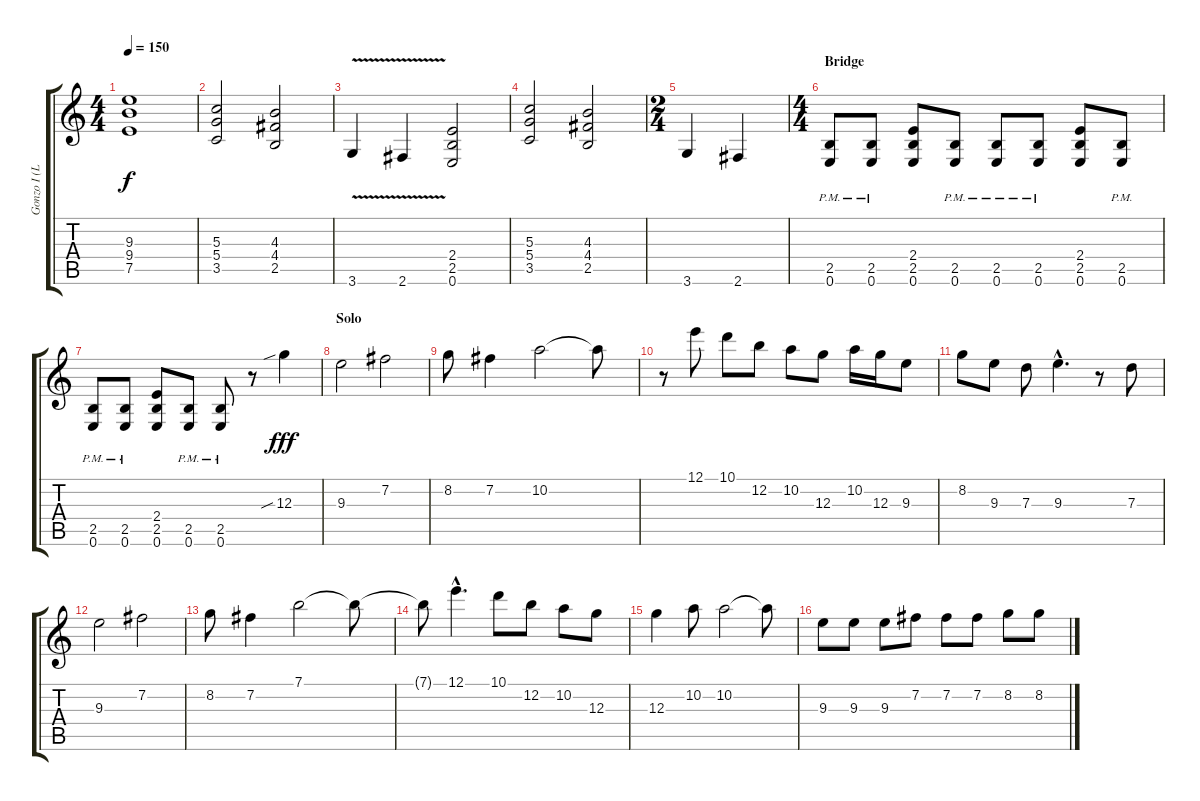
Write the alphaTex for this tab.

\track ("Gonzo I (Live)" "Gonzo I (L") {instrument overdrivenguitar}
\staff {score tabs}
\tuning (E4 B3 G3 D3 A2 E2) {hide}
\ts (4 4)
\tempo 150
\clef g2
\ks c
(9.3 9.4 7.5).1{dy f} |
(5.3 5.4 3.5).2 (4.3 4.4 2.5).2 |
3.6{v}.4 2.6{v}.4 (2.4 2.5 0.6).2 |
(5.3 5.4 3.5).2 (4.3 4.4 2.5).2 |
\ts (2 4)
3.6.4 2.6.4 |
\ts (4 4)
\section ("" "Bridge")
(2.5{pm} 0.6{pm}).8 (2.5{pm} 0.6{pm}).8 (2.4 2.5 0.6).8 (2.5{pm} 0.6{pm}).8 (2.5{pm} 0.6{pm}).8 (2.5{pm} 0.6{pm}).8 (2.4 2.5 0.6).8 (2.5{pm} 0.6{pm}).8 |
(2.5{pm} 0.6{pm}).8 (2.5{pm} 0.6{pm}).8 (2.4 2.5 0.6).8 (2.5{pm} 0.6{pm}).8 (2.5{pm} 0.6{pm}).8 r.8 12.3{sib}.4{dy fff} |
\section ("" "Solo")
9.3.2 7.2.2 |
8.2.8 7.2.4 10.2.2 10.2{t}.8 |
r.8 12.1.8 10.1.8 12.2.8 10.2.8 12.3.8 10.2.16 12.3.16 9.3.8 |
8.2.8 9.3.8 7.3.8 9.3{hac}.4{d} r.8 7.3.8 |
9.3.2 7.2.2 |
8.2.8 7.2.4 7.1.2 7.1{t}.8 |
7.1{t}.8 12.1{hac}.4{d} 10.1.8 12.2.8 10.2.8 12.3.8 |
12.3.4 10.2.8 10.2.2 10.2{t}.8 |
9.3.8 9.3.8 9.3.8 7.2.8 7.2.8 7.2.8 8.2.8 8.2.8
